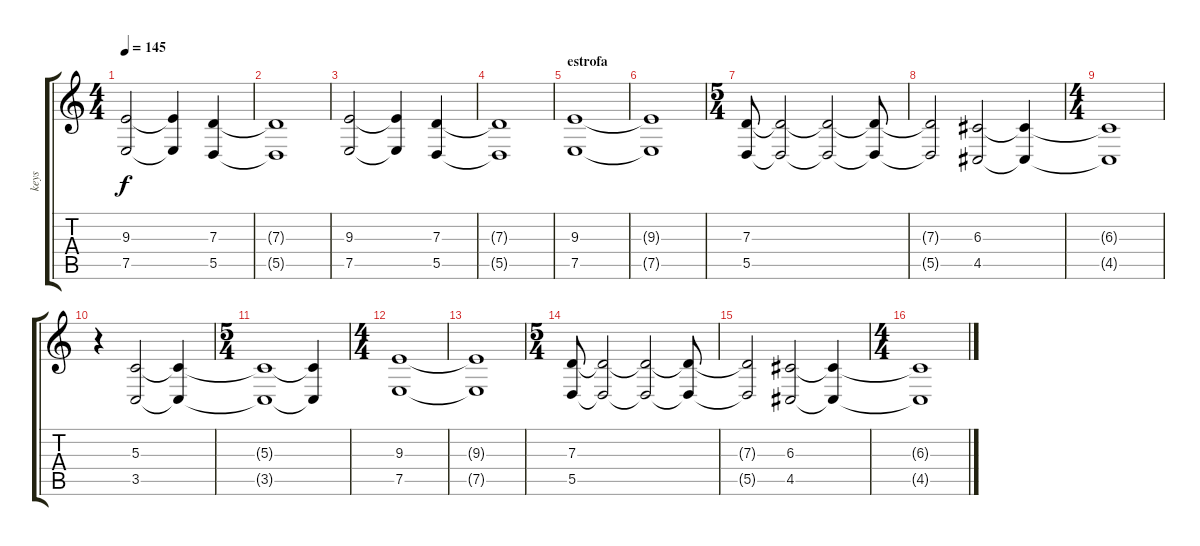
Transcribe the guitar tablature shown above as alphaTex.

\track ("keys" "keys") {instrument lead1square}
\staff {score tabs}
\tuning (E4 B3 G3 D3 A2 E2) {hide}
\ts (4 4)
\tempo 145
\clef g2
\ks c
(9.3 7.5).2{dy f} (9.3{t} 7.5{t}).4 (7.3 5.5).4 |
(7.3{t} 5.5{t}).1 |
(9.3 7.5).2 (9.3{t} 7.5{t}).4 (7.3 5.5).4 |
(7.3{t} 5.5{t}).1 |
\section ("" "estrofa")
(9.3 7.5).1 |
(9.3{t} 7.5{t}).1 |
\ts (5 4)
(7.3 5.5).8 (7.3{t} 5.5{t}).2 (7.3{t} 5.5{t}).2 (7.3{t} 5.5{t}).8 |
(7.3{t} 5.5{t}).2 (6.3 4.5).2 (6.3{t} 4.5{t}).4 |
\ts (4 4)
(6.3{t} 4.5{t}).1 |
r.4 (5.3 3.5).2 (5.3{t} 3.5{t}).4 |
\ts (5 4)
(5.3{t} 3.5{t}).1 (5.3{t} 3.5{t}).4 |
\ts (4 4)
(9.3 7.5).1 |
(9.3{t} 7.5{t}).1 |
\ts (5 4)
(7.3 5.5).8 (7.3{t} 5.5{t}).2 (7.3{t} 5.5{t}).2 (7.3{t} 5.5{t}).8 |
(7.3{t} 5.5{t}).2 (6.3 4.5).2 (6.3{t} 4.5{t}).4 |
\ts (4 4)
(6.3{t} 4.5{t}).1
